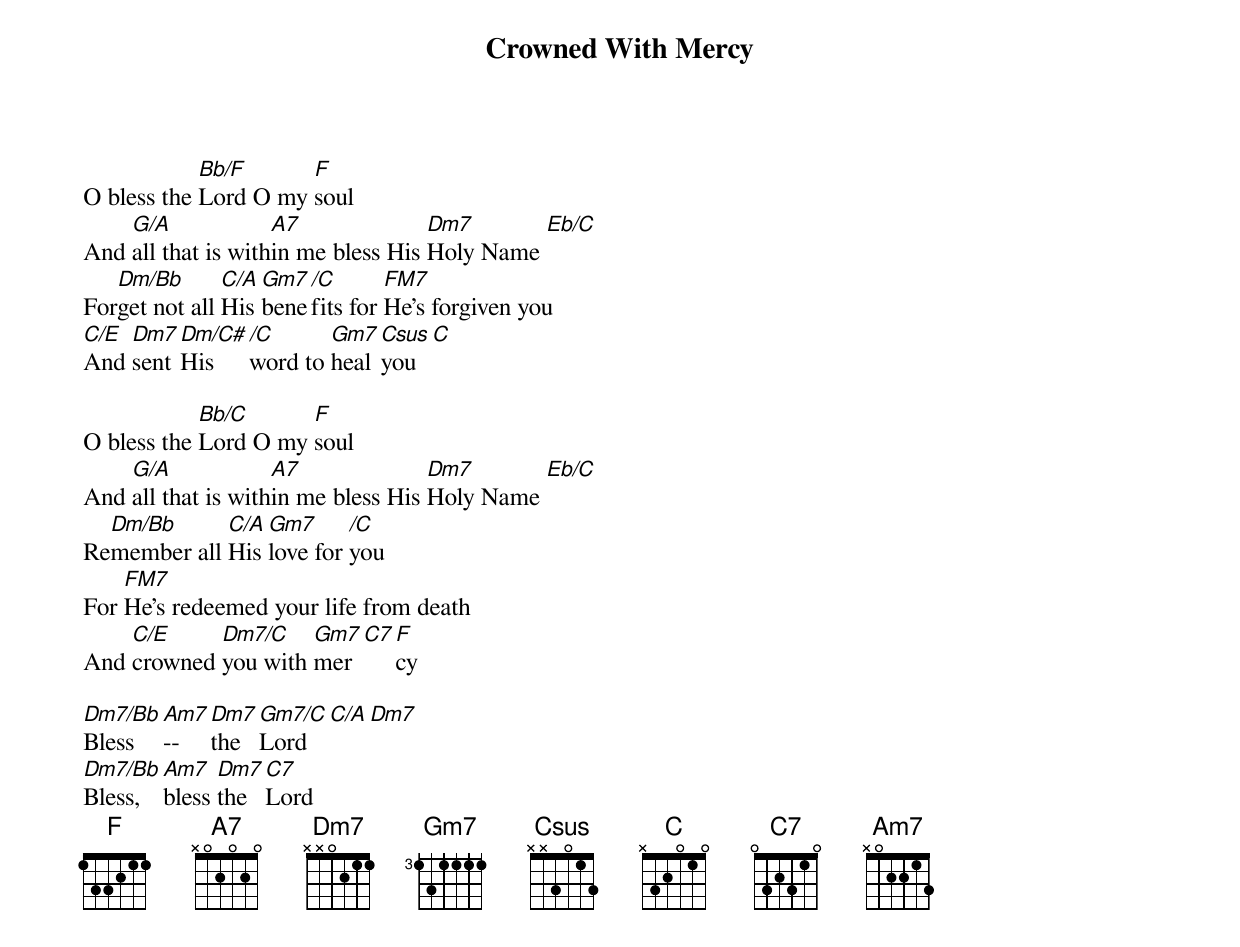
{title: Crowned With Mercy}
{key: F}
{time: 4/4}
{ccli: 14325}
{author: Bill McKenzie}
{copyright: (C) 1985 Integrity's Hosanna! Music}

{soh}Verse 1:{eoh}
O bless the [Bb/F]Lord O my [F]soul
And [G/A]all that is with[A7]in me bless His [Dm7]Holy Name [Eb/C]
For[Dm/Bb]get not all [C/A]His [Gm7]bene[/C]fits for [FM7]He's forgiven you
[C/E]And [Dm7]sent [Dm/C#]His [/C]word to [Gm7]heal [Csus]you [C]

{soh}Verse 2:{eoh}
O bless the [Bb/C]Lord O my [F]soul
And [G/A]all that is with[A7]in me bless His [Dm7]Holy Name [Eb/C]
Re[Dm/Bb]member all [C/A]His [Gm7]love for [/C]you
For [FM7]He's redeemed your life from death
And [C/E]crowned [Dm7/C]you with [Gm7]mer[C7][F]cy

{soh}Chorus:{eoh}
[Dm7/Bb]Bless [Am7]-- [Dm7]the [Gm7/C]Lord [C/A][Dm7]
[Dm7/Bb]Bless, [Am7]bless [Dm7]the [C7]Lord
